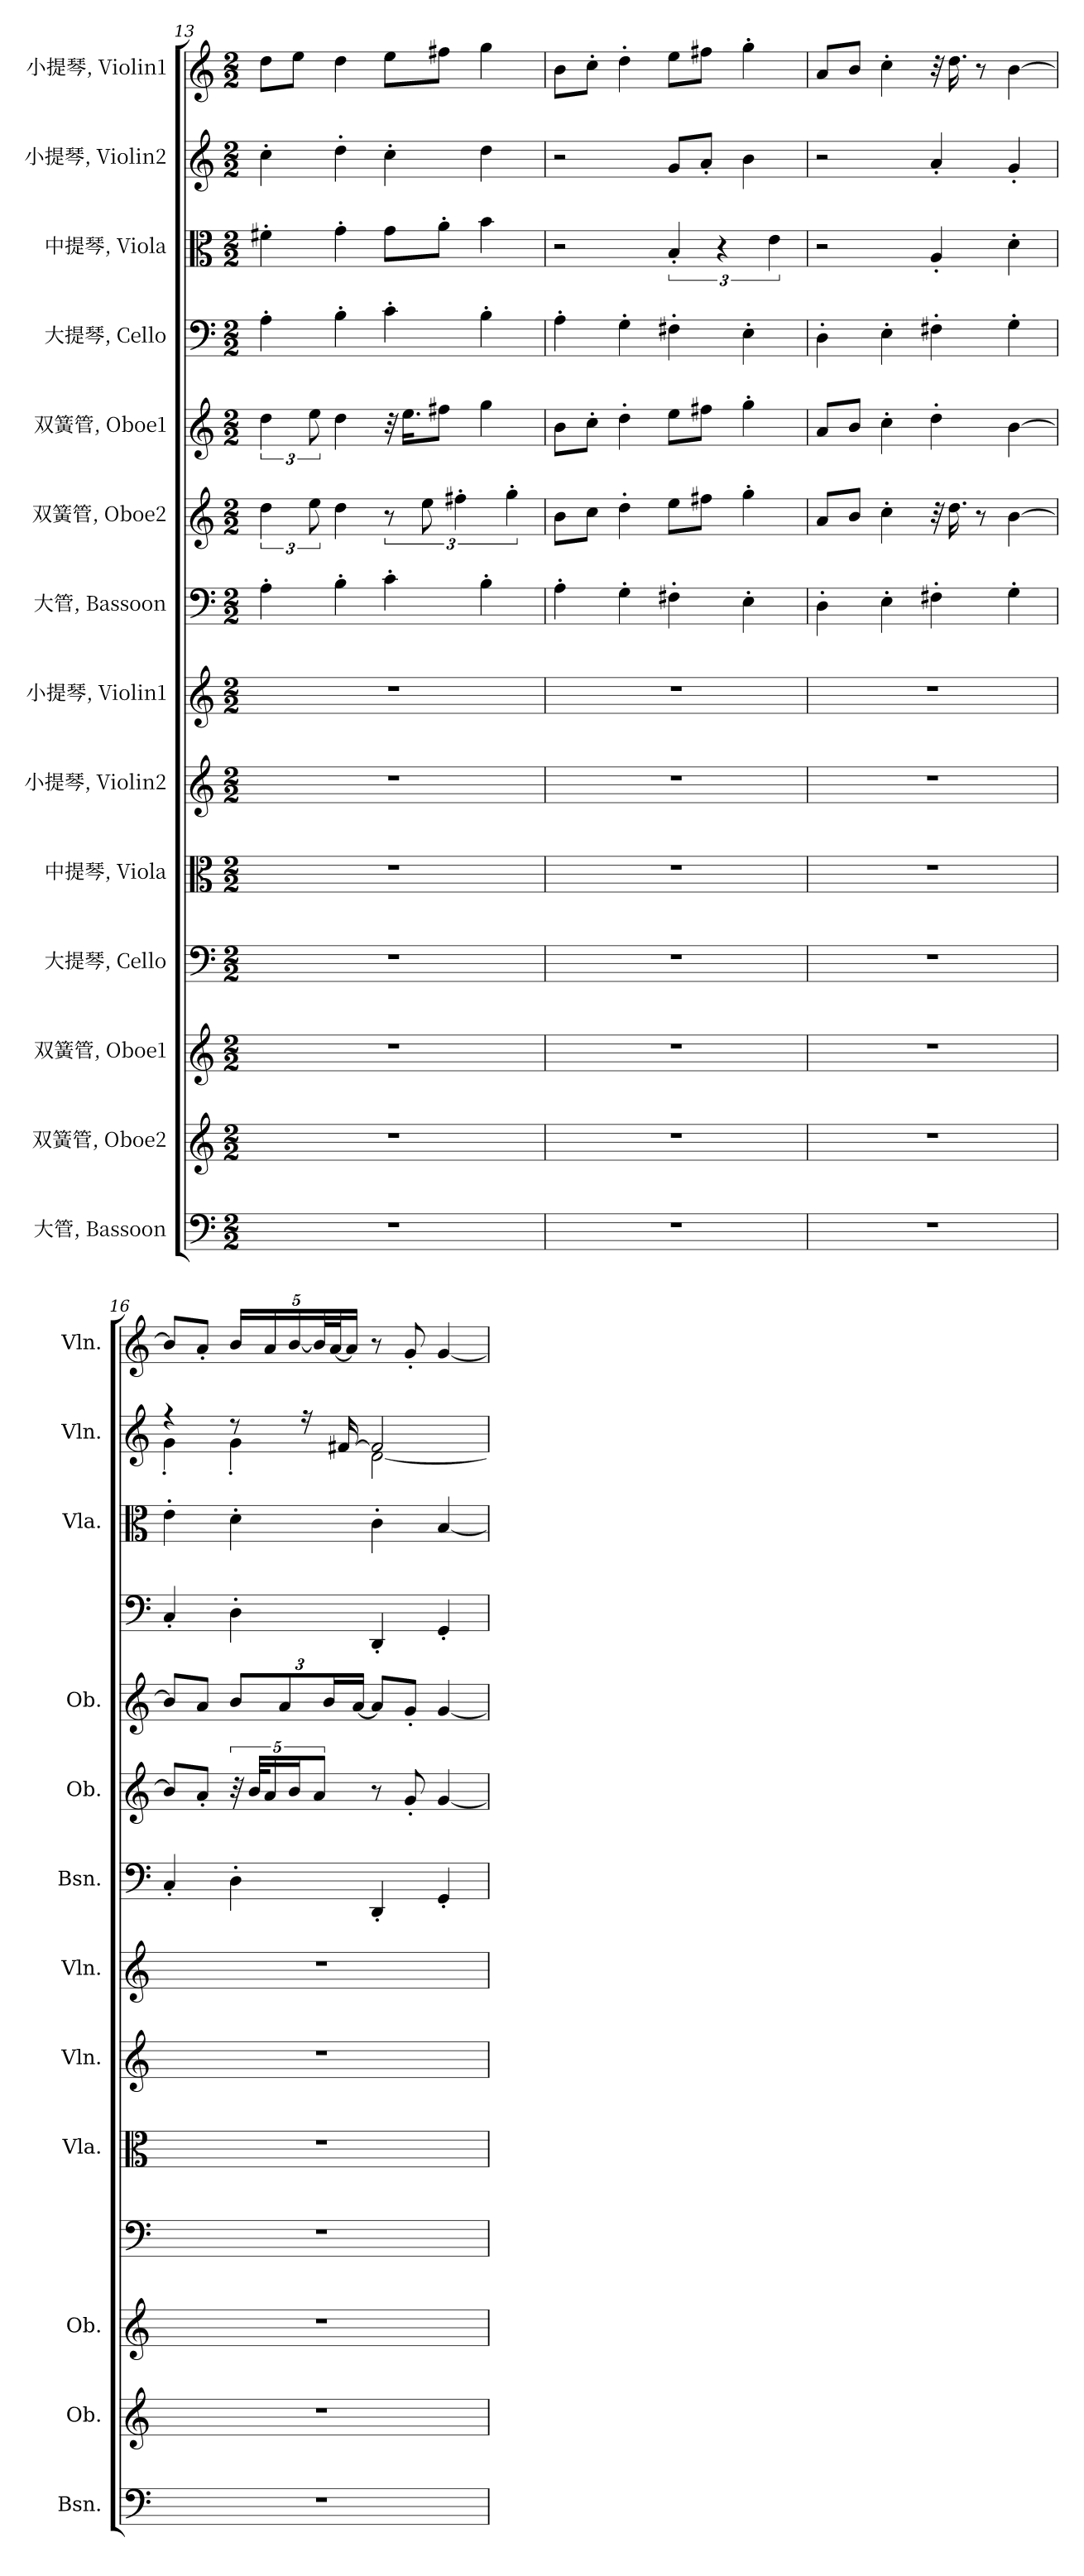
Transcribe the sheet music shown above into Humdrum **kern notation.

**kern	**kern	**kern	**kern	**kern	**kern	**kern	**kern	**kern	**kern	**kern	**kern	**kern	**kern
*part14	*part13	*part12	*part11	*part10	*part9	*part8	*part7	*part6	*part5	*part4	*part3	*part2	*part1
*staff14	*staff13	*staff12	*staff11	*staff10	*staff9	*staff8	*staff7	*staff6	*staff5	*staff4	*staff3	*staff2	*staff1
*I"大管, Bassoon	*I"双簧管, Oboe2	*I"双簧管, Oboe1	*I"大提琴, Cello	*I"中提琴, Viola	*I"小提琴, Violin2	*I"小提琴, Violin1	*I"大管, Bassoon	*I"双簧管, Oboe2	*I"双簧管, Oboe1	*I"大提琴, Cello	*I"中提琴, Viola	*I"小提琴, Violin2	*I"小提琴, Violin1
*I'Bsn.	*I'Ob.	*I'Ob.	*	*I'Vla.	*I'Vln.	*I'Vln.	*I'Bsn.	*I'Ob.	*I'Ob.	*	*I'Vla.	*I'Vln.	*I'Vln.
*clefF4	*clefG2	*clefG2	*clefF4	*clefC3	*clefG2	*clefG2	*clefF4	*clefG2	*clefG2	*clefF4	*clefC3	*clefG2	*clefG2
*k[]	*k[]	*k[]	*k[]	*k[]	*k[]	*k[]	*k[]	*k[]	*k[]	*k[]	*k[]	*k[]	*k[]
*M2/2	*M2/2	*M2/2	*M2/2	*M2/2	*M2/2	*M2/2	*M2/2	*M2/2	*M2/2	*M2/2	*M2/2	*M2/2	*M2/2
=13	=13	=13	=13	=13	=13	=13	=13	=13	=13	=13	=13	=13	=13
1r	1r	1r	1r	1r	1r	1r	4A'\	6dd\	6dd\	4A'\	4f#X'\	4cc'\	8dd\L
.	.	.	.	.	.	.	.	.	.	.	.	.	8ee\J
.	.	.	.	.	.	.	.	12ee\	12ee\	.	.	.	.
.	.	.	.	.	.	.	4B'\	4dd\	4dd\	4B'\	4g'\	4dd'\	4dd\
.	.	.	.	.	.	.	4c'\	12r	32r	4c'\	8g\L	4cc'\	8ee\L
.	.	.	.	.	.	.	.	.	16.ee\KL	.	.	.	.
.	.	.	.	.	.	.	.	12ee\	.	.	.	.	.
.	.	.	.	.	.	.	.	.	8ff#X\J	.	8a'\J	.	8ff#X\J
.	.	.	.	.	.	.	.	6ff#X'\	.	.	.	.	.
.	.	.	.	.	.	.	4B'\	.	4gg\	4B'\	4b\	4dd\	4gg\
.	.	.	.	.	.	.	.	6gg'\	.	.	.	.	.
=14	=14	=14	=14	=14	=14	=14	=14	=14	=14	=14	=14	=14	=14
1r	1r	1r	1r	1r	1r	1r	4A'\	8b\L	8b\L	4A'\	2r	2r	8b\L
.	.	.	.	.	.	.	.	8cc\J	8cc'\J	.	.	.	8cc'\J
.	.	.	.	.	.	.	4G'\	4dd'\	4dd'\	4G'\	.	.	4dd'\
.	.	.	.	.	.	.	4F#X'\	8ee\L	8ee\L	4F#X'\	6B'/	8g/L	8ee\L
.	.	.	.	.	.	.	.	8ff#X\J	8ff#X\J	.	.	8a'/J	8ff#X\J
.	.	.	.	.	.	.	.	.	.	.	6r	.	.
.	.	.	.	.	.	.	4E'\	4gg'\	4gg'\	4E'\	.	4b\	4gg'\
.	.	.	.	.	.	.	.	.	.	.	6e\	.	.
=15	=15	=15	=15	=15	=15	=15	=15	=15	=15	=15	=15	=15	=15
1r	1r	1r	1r	1r	1r	1r	4D'\	8a/L	8a/L	4D'\	2r	2r	8a/L
.	.	.	.	.	.	.	.	8b/J	8b/J	.	.	.	8b/J
.	.	.	.	.	.	.	4E'\	4cc'\	4cc'\	4E'\	.	.	4cc'\
.	.	.	.	.	.	.	4F#X'\	32r	4dd'\	4F#X'\	4A'/	4a'/	32r
.	.	.	.	.	.	.	.	16.dd\	.	.	.	.	16.dd\
.	.	.	.	.	.	.	.	8r	.	.	.	.	8r
.	.	.	.	.	.	.	4G'\	[4b\	[4b\	4G'\	4d'\	4g'/	[4b\
!!LO:PB:g=z
=16	=16	=16	=16	=16	=16	=16	=16	=16	=16	=16	=16	=16	=16
*	*	*	*	*	*	*	*	*	*	*	*	*^	*
1r	1r	1r	1r	1r	1r	1r	4C'/	8b/L]	8b/L]	4C'/	4e'\	4r	4g'\	8b/L]
.	.	.	.	.	.	.	.	8a'/J	8a/J	.	.	.	.	8a'/J
*	*	*	*	*	*	*	*	*	*Xbrackettup	*	*	*	*	*Xbrackettup
.	.	.	.	.	.	.	4D'\	40r	12b/L	4D'\	4d'\	8r	4g'\	20b/LL
.	.	.	.	.	.	.	.	40b/KLL	.	.	.	.	.	.
.	.	.	.	.	.	.	.	20a/	.	.	.	.	.	20a/
.	.	.	.	.	.	.	.	.	12a/	.	.	.	.	.
.	.	.	.	.	.	.	.	20b/J	.	.	.	.	.	[20b/
.	.	.	.	.	.	.	.	.	.	.	.	16r	.	.
.	.	.	.	.	.	.	.	10a/J	.	.	.	.	.	40b/L]
.	.	.	.	.	.	.	.	.	24b/L	.	.	.	.	.
.	.	.	.	.	.	.	.	.	.	.	.	.	.	[40a/J
.	.	.	.	.	.	.	.	.	.	.	.	[16f#X/	.	.
.	.	.	.	.	.	.	.	.	.	.	.	.	.	20a/JJ]
.	.	.	.	.	.	.	.	.	[24a/JJ	.	.	.	.	.
.	.	.	.	.	.	.	4DD'/	8r	8a/L]	4DD'/	4c'\	2f#/]	[2d\	8r
.	.	.	.	.	.	.	.	8g'/	8g'/J	.	.	.	.	8g'/
.	.	.	.	.	.	.	4GG'/	[4g/	[4g/	4GG'/	[4B/	.	.	[4g/
*	*	*	*	*	*	*	*	*	*	*	*	*v	*v	*
=	=	=	=	=	=	=	=	=	=	=	=	=	=
*-	*-	*-	*-	*-	*-	*-	*-	*-	*-	*-	*-	*-	*-
